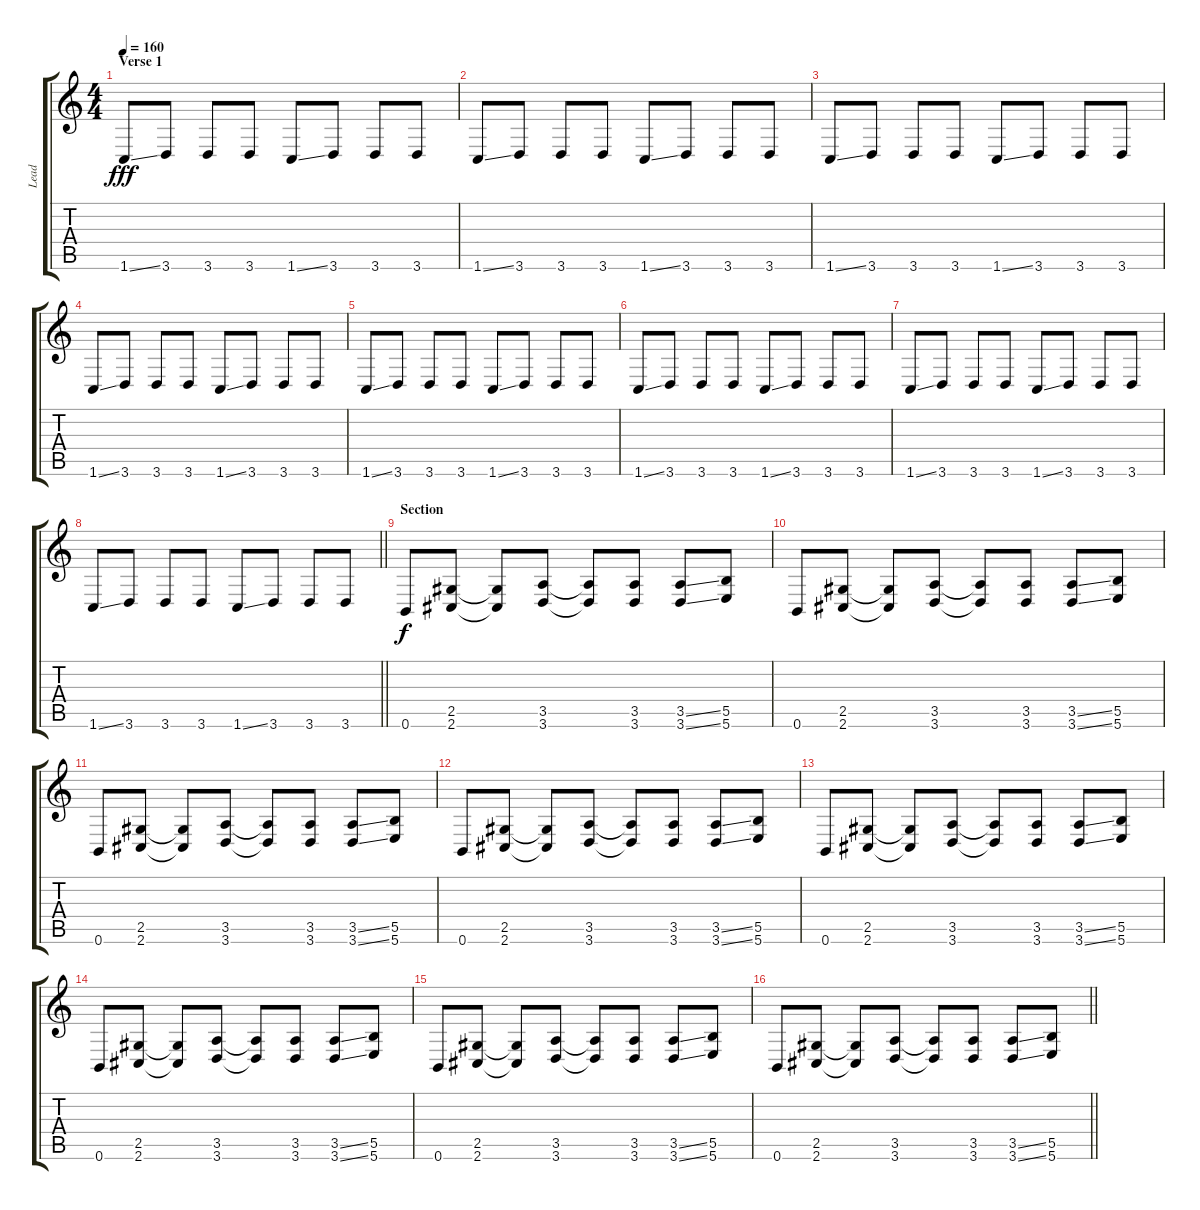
\track ("Lead" "Lead") {instrument distortionguitar}
\staff {score tabs}
\tuning (Db4 Ab3 E3 B2 Gb2 B1) {hide}
\ts (4 4)
\section ("" "Verse 1")
\tempo 160
\clef g2
\ks c
1.6{ss}.8{dy fff} 3.6.8 3.6.8 3.6.8 1.6{ss}.8 3.6.8 3.6.8 3.6.8 |
1.6{ss}.8 3.6.8 3.6.8 3.6.8 1.6{ss}.8 3.6.8 3.6.8 3.6.8 |
1.6{ss}.8 3.6.8 3.6.8 3.6.8 1.6{ss}.8 3.6.8 3.6.8 3.6.8 |
1.6{ss}.8 3.6.8 3.6.8 3.6.8 1.6{ss}.8 3.6.8 3.6.8 3.6.8 |
1.6{ss}.8 3.6.8 3.6.8 3.6.8 1.6{ss}.8 3.6.8 3.6.8 3.6.8 |
1.6{ss}.8 3.6.8 3.6.8 3.6.8 1.6{ss}.8 3.6.8 3.6.8 3.6.8 |
1.6{ss}.8 3.6.8 3.6.8 3.6.8 1.6{ss}.8 3.6.8 3.6.8 3.6.8 |
\barLineRight lightlight
1.6{ss}.8 3.6.8 3.6.8 3.6.8 1.6{ss}.8 3.6.8 3.6.8 3.6.8 |
\section ("" "Section")
0.6.8{dy f} (2.5 2.6).8 (2.5{t} 2.6{t}).8 (3.5 3.6).8 (3.5{t} 3.6{t}).8 (3.5 3.6).8 (3.5{ss} 3.6{ss}).8 (5.5 5.6).8 |
0.6.8 (2.5 2.6).8 (2.5{t} 2.6{t}).8 (3.5 3.6).8 (3.5{t} 3.6{t}).8 (3.5 3.6).8 (3.5{ss} 3.6{ss}).8 (5.5 5.6).8 |
0.6.8 (2.5 2.6).8 (2.5{t} 2.6{t}).8 (3.5 3.6).8 (3.5{t} 3.6{t}).8 (3.5 3.6).8 (3.5{ss} 3.6{ss}).8 (5.5 5.6).8 |
0.6.8 (2.5 2.6).8 (2.5{t} 2.6{t}).8 (3.5 3.6).8 (3.5{t} 3.6{t}).8 (3.5 3.6).8 (3.5{ss} 3.6{ss}).8 (5.5 5.6).8 |
0.6.8 (2.5 2.6).8 (2.5{t} 2.6{t}).8 (3.5 3.6).8 (3.5{t} 3.6{t}).8 (3.5 3.6).8 (3.5{ss} 3.6{ss}).8 (5.5 5.6).8 |
0.6.8 (2.5 2.6).8 (2.5{t} 2.6{t}).8 (3.5 3.6).8 (3.5{t} 3.6{t}).8 (3.5 3.6).8 (3.5{ss} 3.6{ss}).8 (5.5 5.6).8 |
0.6.8 (2.5 2.6).8 (2.5{t} 2.6{t}).8 (3.5 3.6).8 (3.5{t} 3.6{t}).8 (3.5 3.6).8 (3.5{ss} 3.6{ss}).8 (5.5 5.6).8 |
\barLineRight lightlight
0.6.8 (2.5 2.6).8 (2.5{t} 2.6{t}).8 (3.5 3.6).8 (3.5{t} 3.6{t}).8 (3.5 3.6).8 (3.5{ss} 3.6{ss}).8 (5.5 5.6).8
